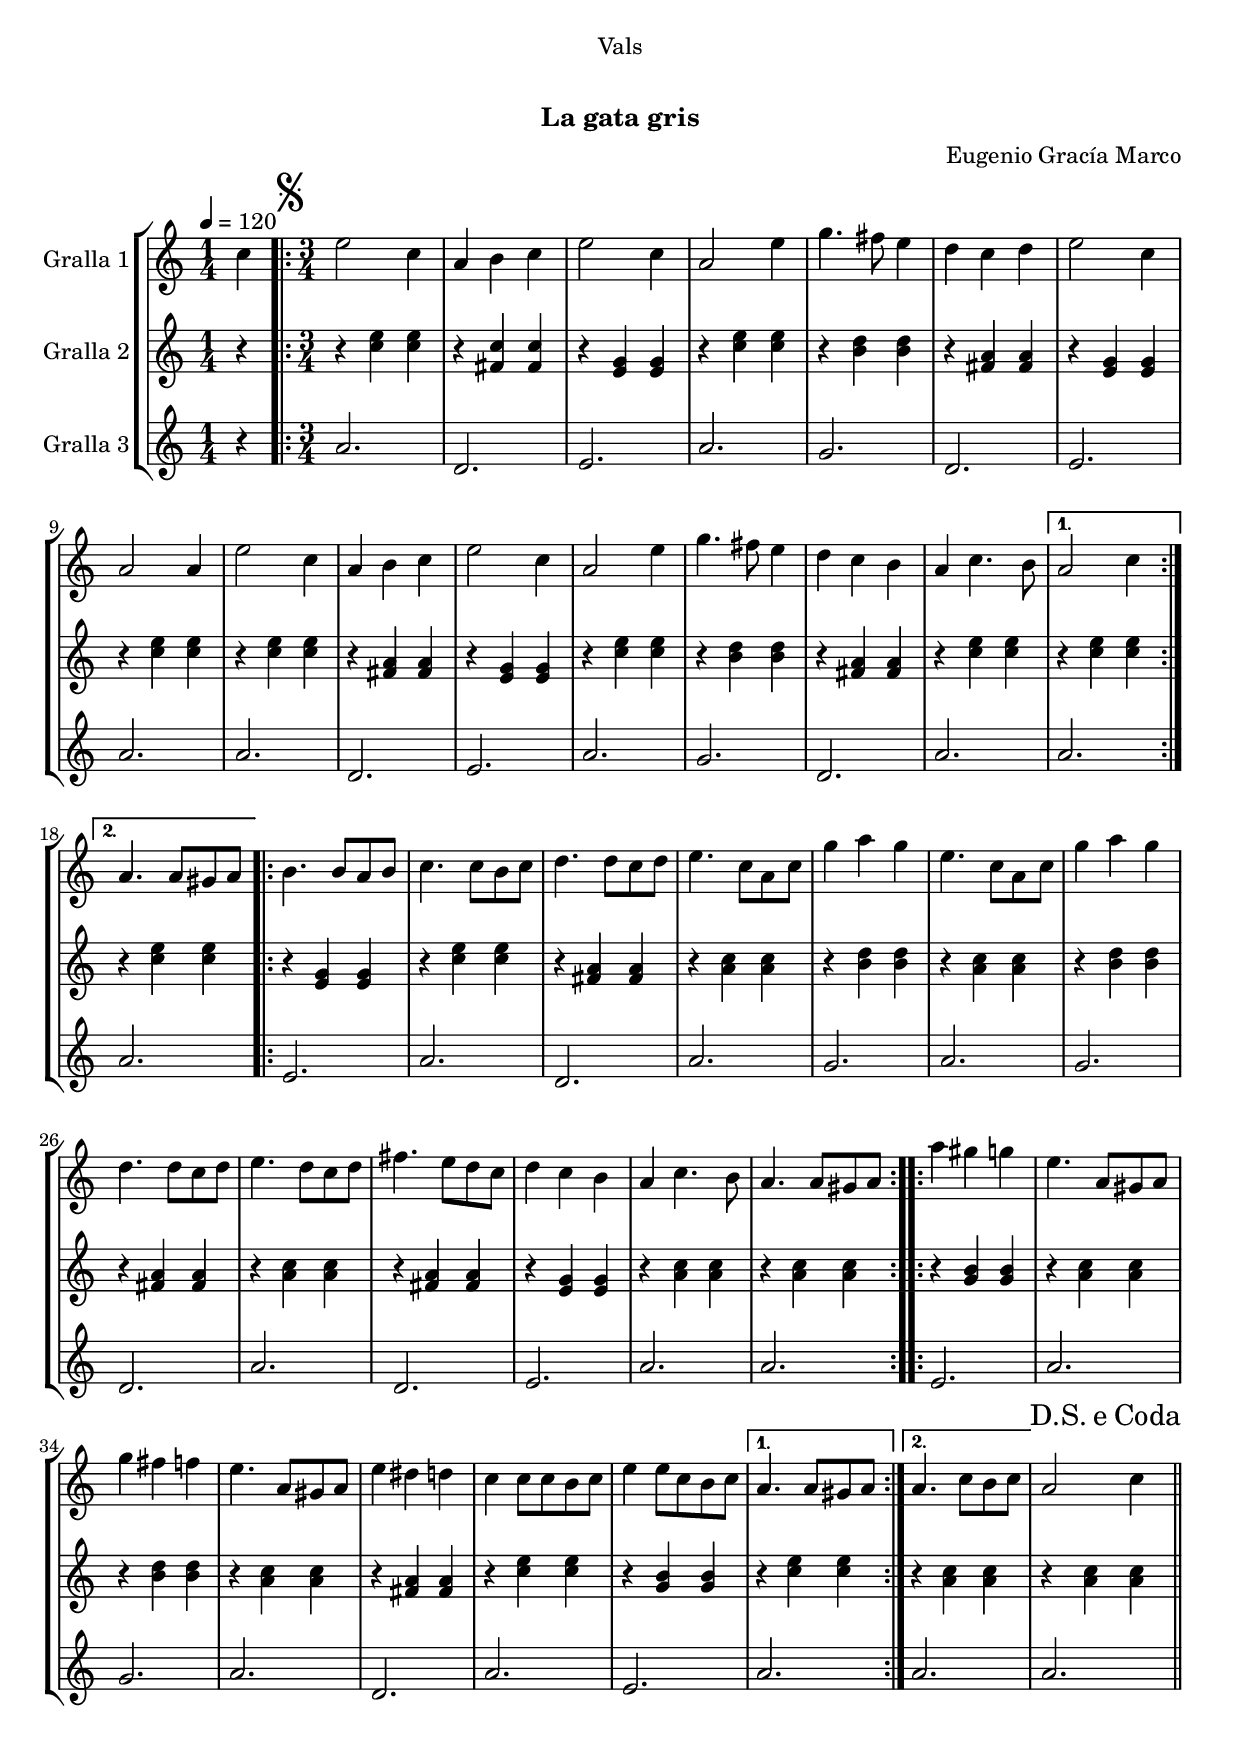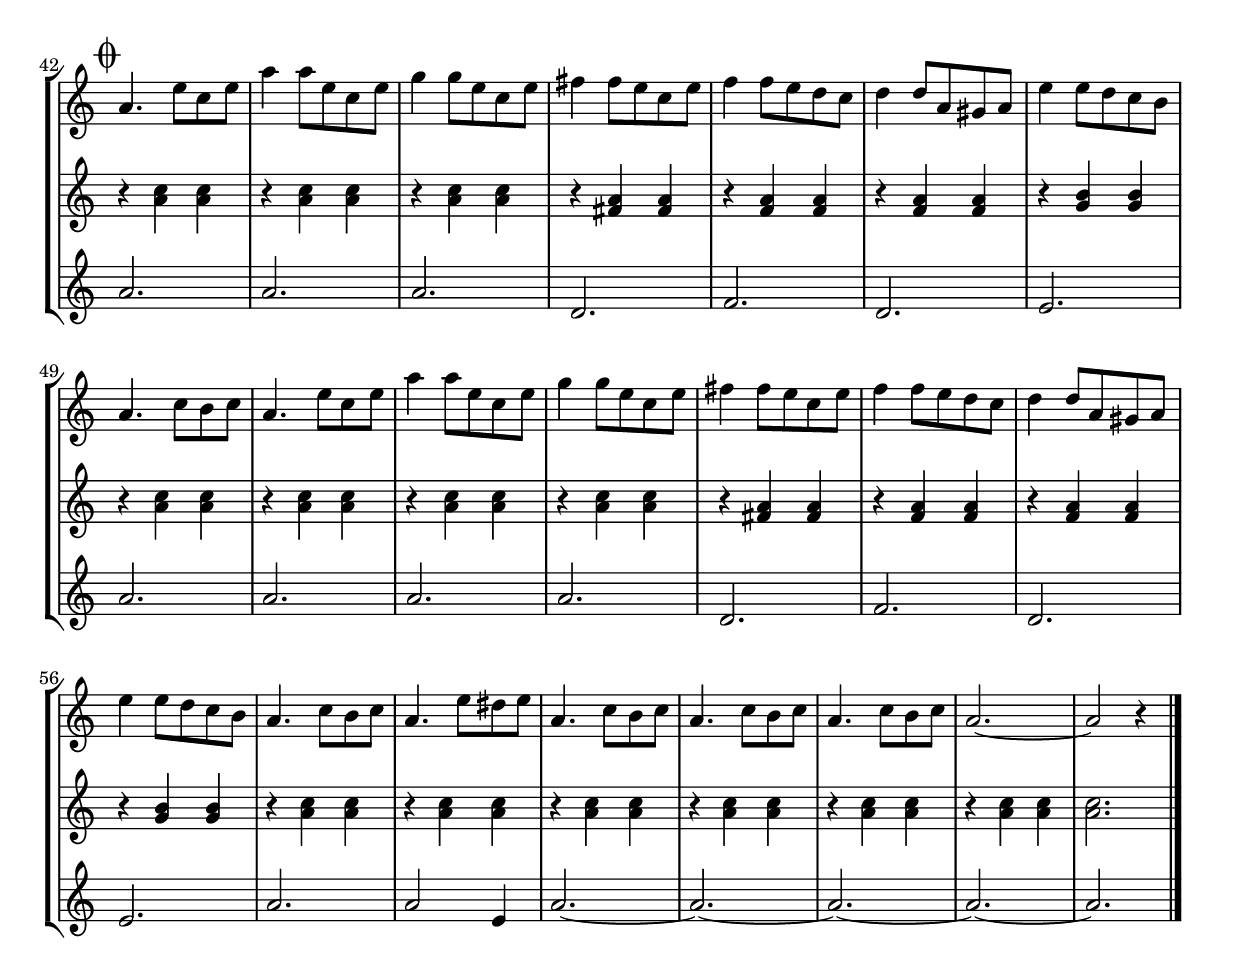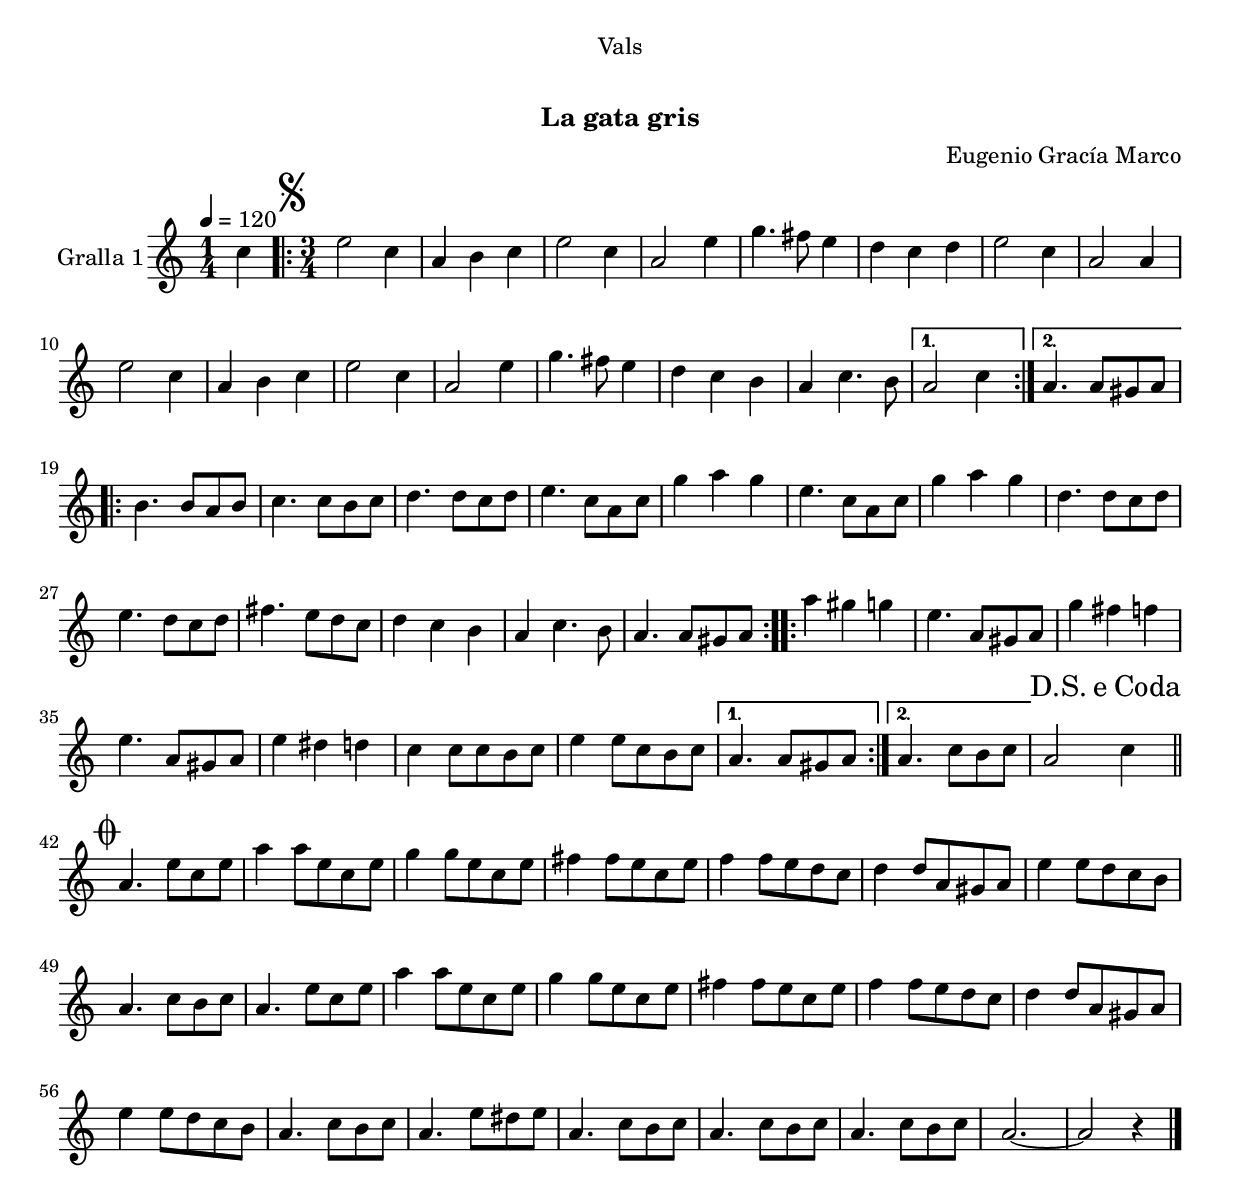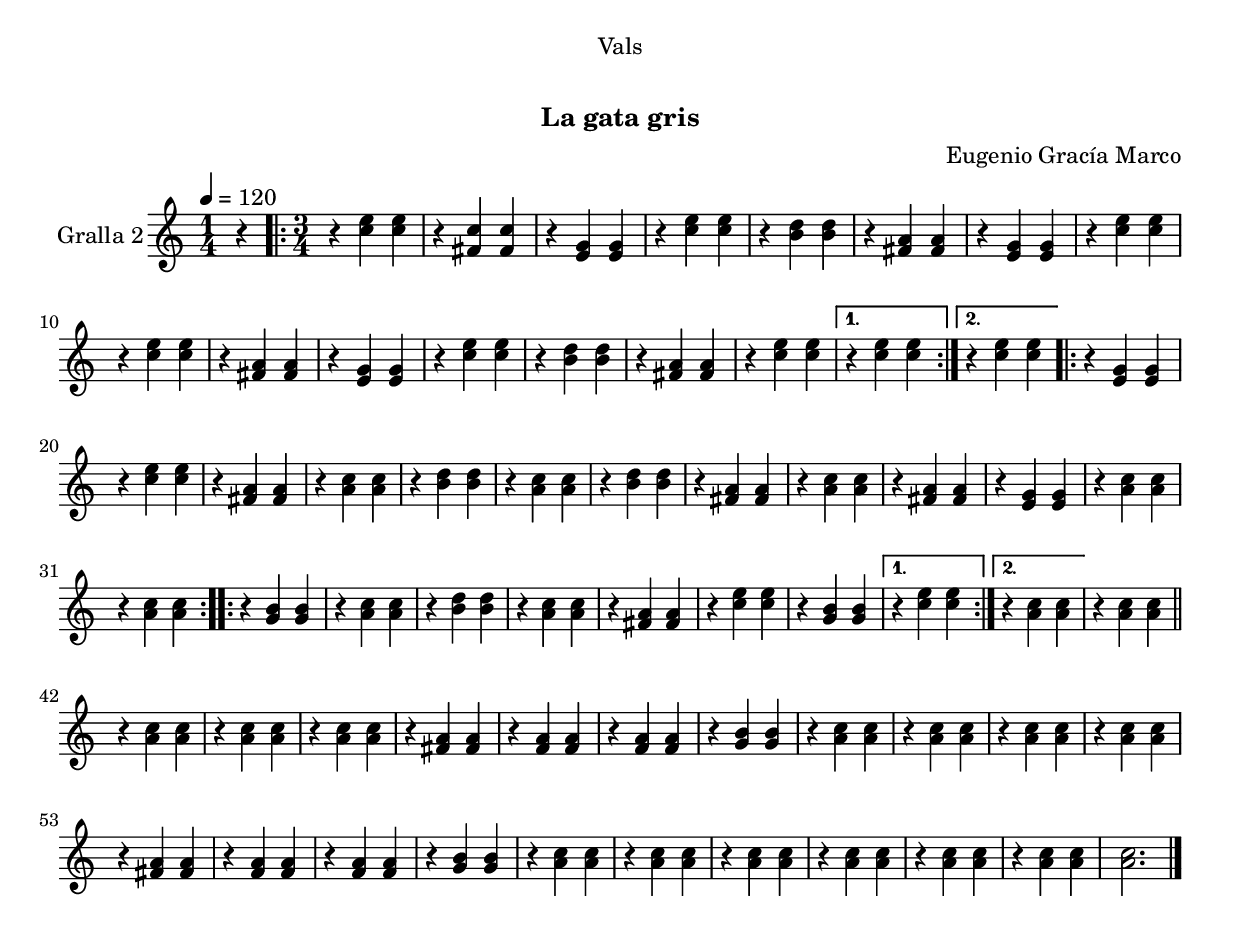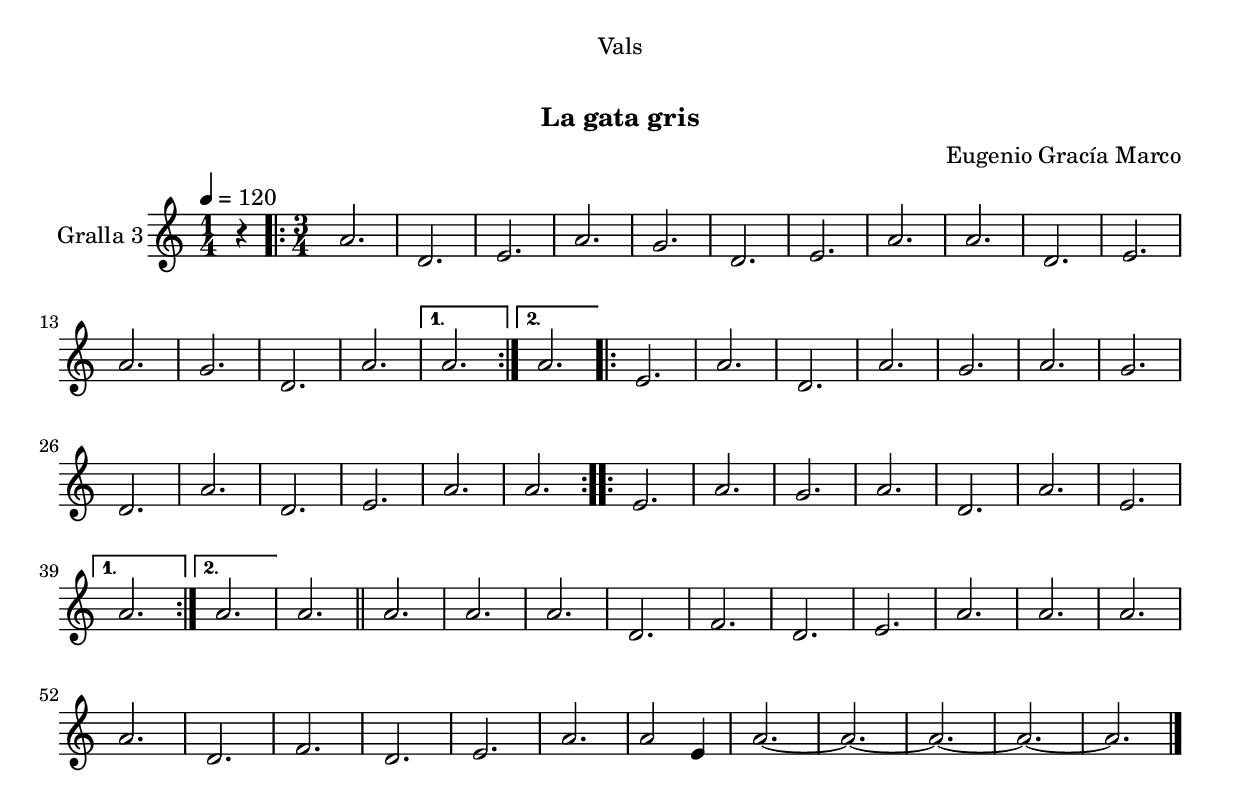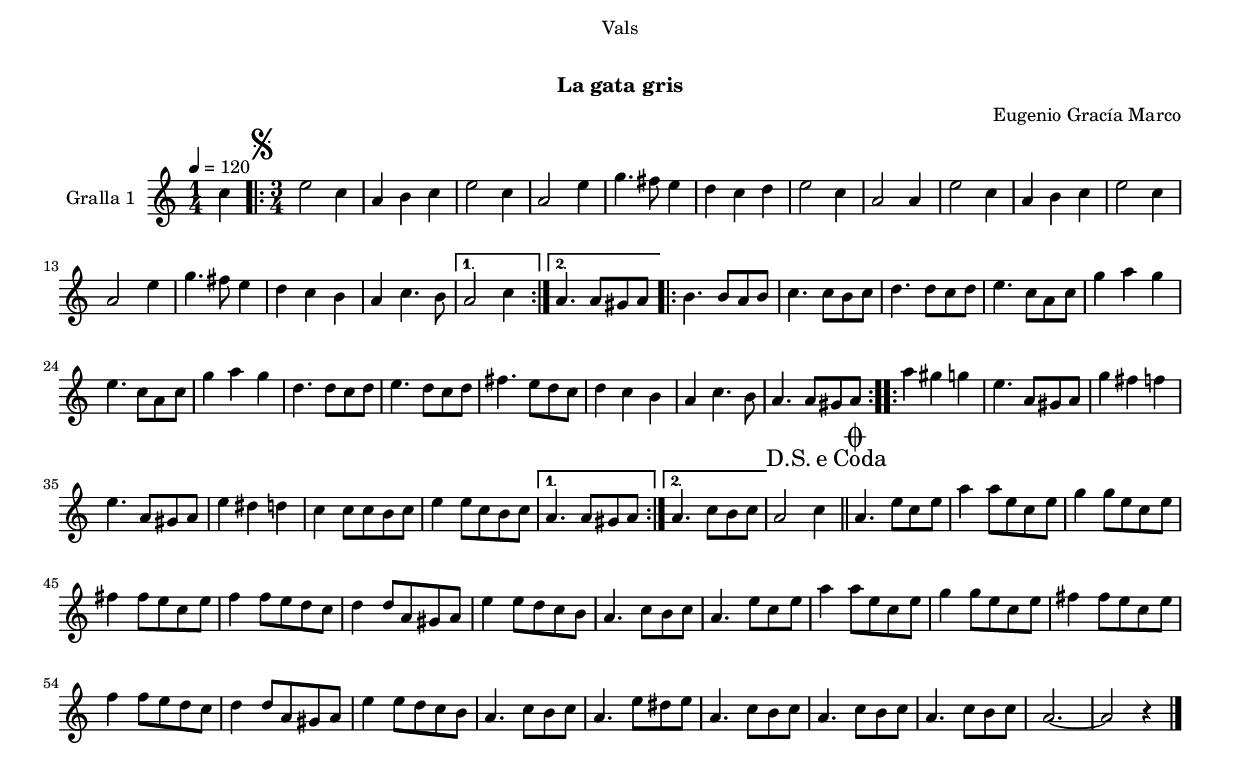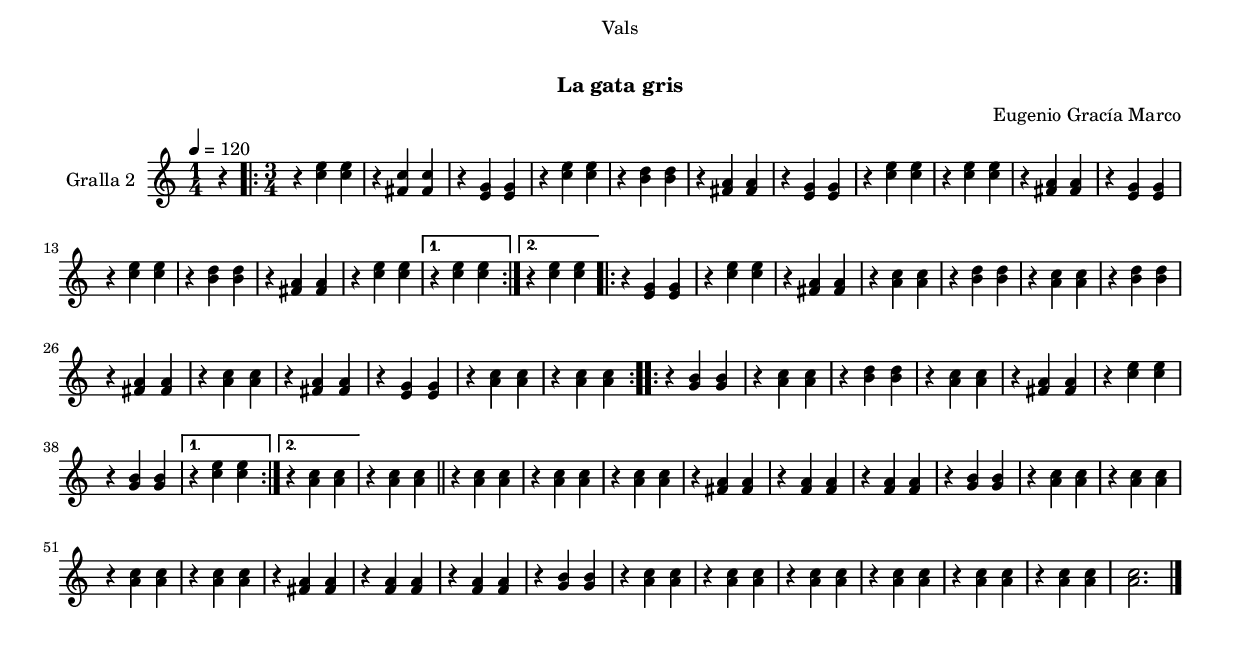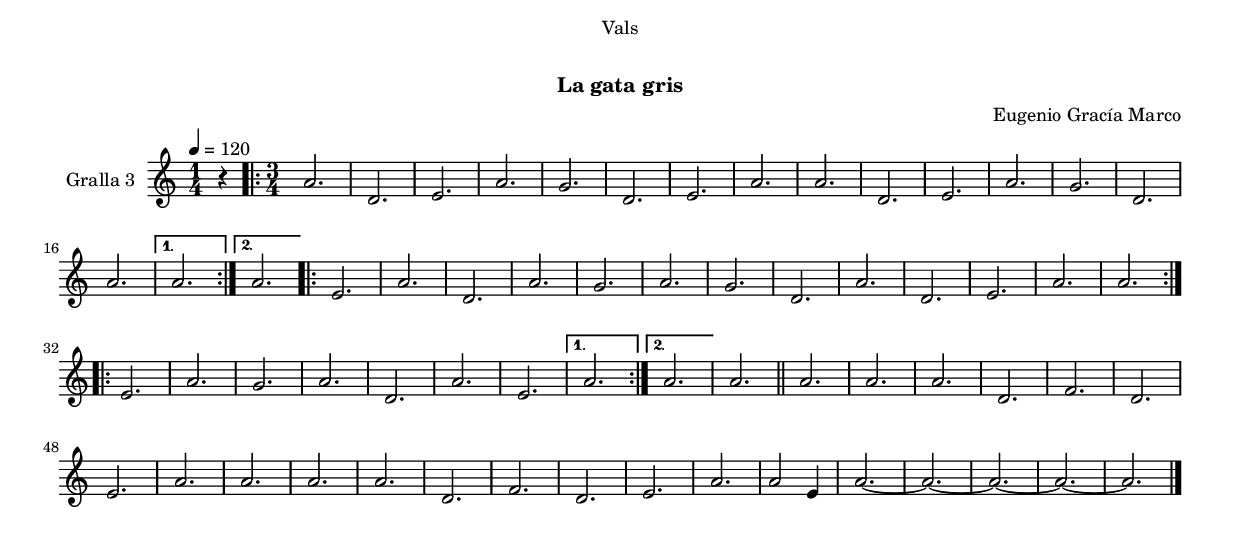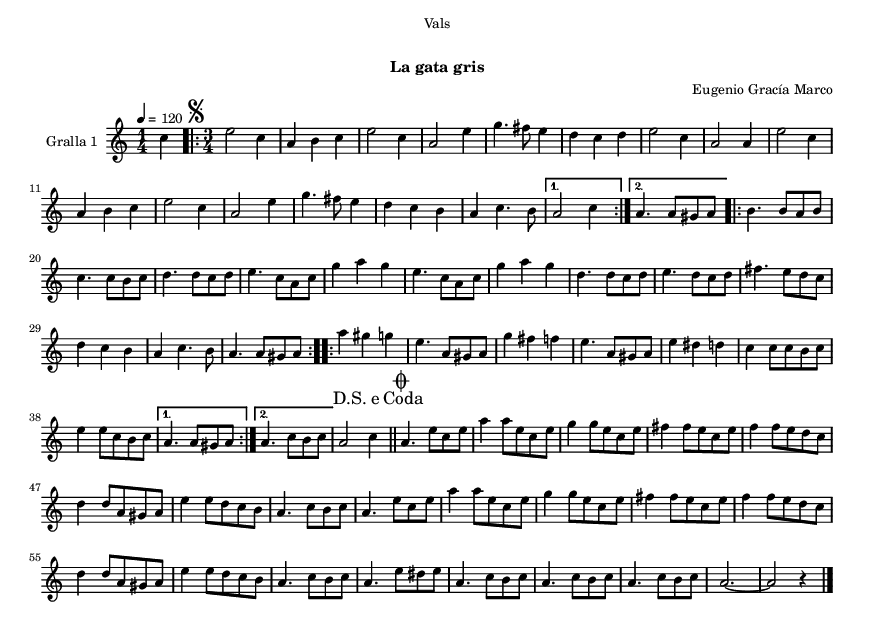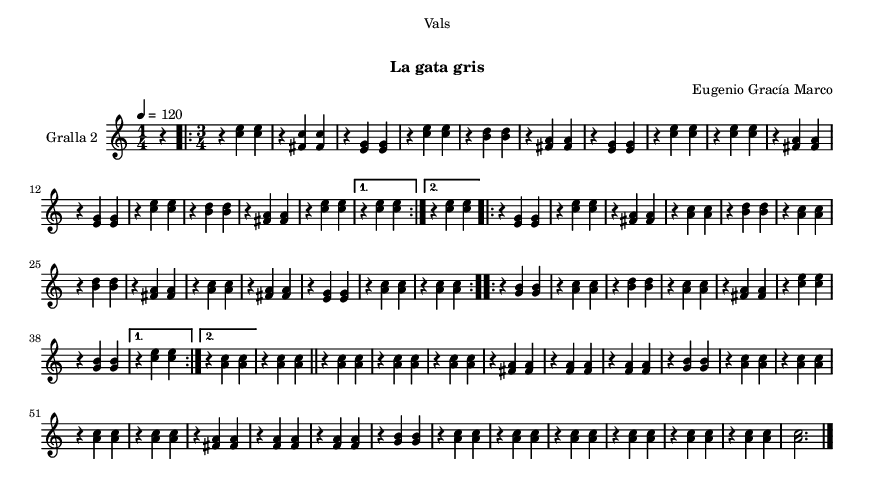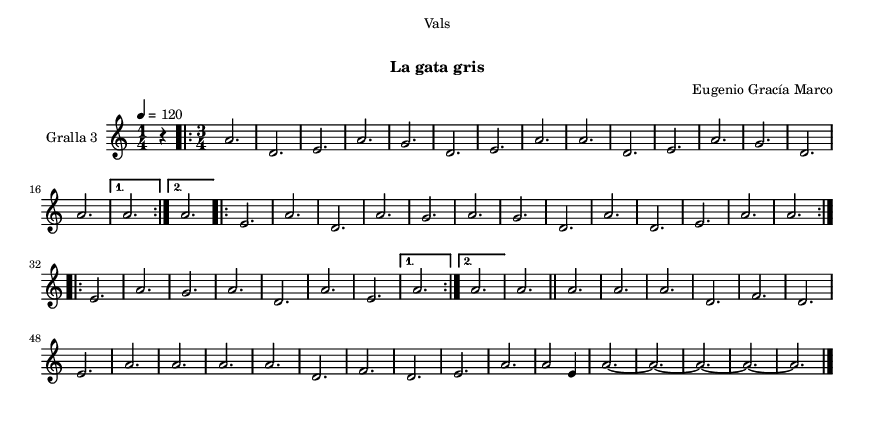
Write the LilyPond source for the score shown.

\version "2.16.0"

\header {
  dedication="Vals"
  title="  "
  subtitle="La gata gris"
  subsubtitle=""
  poet=""
  meter=""
  piece=""
  composer="Eugenio Gracía Marco"
  arranger=""
  opus=""
  instrument=""
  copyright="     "
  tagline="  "
}

liniaroAa =
\relative c''
{
  \tempo 4=120
  \clef treble
  \key c \major
  \time 1/4
  c4  |
  \time 3/4   \repeat volta 2 { \mark \markup {\musicglyph #"scripts.segno"} e2 c4  |
  a4 b c  |
  e2 c4  |
  %05
  a2 e'4  |
  g4. fis8 e4  |
  d4 c d  |
  e2 c4  |
  a2 a4  |
  %10
  e'2 c4  |
  a4 b c  |
  e2 c4  |
  a2 e'4  |
  g4. fis8 e4  |
  %15
  d4 c b  |
  a4 c4. b8 }
  \alternative { { a2 c4 }
  { a4. a8 gis a } }
  \repeat volta 2 { b4. b8 a b  |
  %20
  c4. c8 b c  |
  d4. d8 c d  |
  e4. c8 a c  |
  g'4 a g  |
  e4. c8 a c  |
  %25
  g'4 a g  |
  d4. d8 c d  |
  e4. d8 c d  |
  fis4. e8 d c  |
  d4 c b  |
  %30
  a4 c4. b8  |
  a4. a8 gis a  | }
  \repeat volta 2 { a'4 gis g  |
  e4. a,8 gis a  |
  g'4 fis f  |
  %35
  e4. a,8 gis a  |
  e'4 dis d  |
  c4 c8 c b c  |
  e4 e8 c b c }
  \alternative { { a4. a8 gis a }
  %40
  {  a4. c8 b c } }
  \mark \markup {D.S. e Coda} a2 c4  \bar "||"
  \mark \markup {\musicglyph #"scripts.coda"} a4. e'8 c e  |
  a4 a8 e c e  |
  g4 g8 e c e  |
  %45
  fis4 fis8 e c e  |
  f4 f8 e d c  |
  d4 d8 a gis a  |
  e'4 e8 d c b  |
  a4. c8 b c  |
  %50
  a4. e'8 c e  |
  a4 a8 e c e  |
  g4 g8 e c e  |
  fis4 fis8 e c e  |
  f4 f8 e d c  |
  %55
  d4 d8 a gis a  |
  e'4 e8 d c b  |
  a4. c8 b c  |
  a4. e'8 dis e  |
  a,4. c8 b c  |
  %60
  a4. c8 b c  |
  a4. c8 b c  |
  a2. ~  |
  a2 r4  \bar "|."
}

liniaroAb =
\relative c''
{
  \tempo 4=120
  \clef treble
  \key c \major
  \time 1/4
  r4  |
  \time 3/4   \repeat volta 2 { r4 <c e> <c e>  |
  r4 <fis, c'> <fis c'>  |
  r4 <e g> <e g>  |
  %05
  r4 <c' e> <c e>  |
  r4 <b d> <b d>  |
  r4 <fis a> <fis a>  |
  r4 <e g> <e g>  |
  r4 <c' e> <c e>  |
  %10
  r4 <c e> <c e>  |
  r4 <fis, a> <fis a>  |
  r4 <e g> <e g>  |
  r4 <c' e> <c e>  |
  r4 <b d> <b d>  |
  %15
  r4 <fis a> <fis a>  |
  r4 <c' e> <c e> }
  \alternative { { r4 <c e> <c e> }
  { r4 <c e> <c e> } }
  \repeat volta 2 { r4 <e, g> <e g>  |
  %20
  r4 <c' e> <c e>  |
  r4 <fis, a> <fis a>  |
  r4 <a c> <a c>  |
  r4 <b d> <b d>  |
  r4 <a c> <a c>  |
  %25
  r4 <b d> <b d>  |
  r4 <fis a> <fis a>  |
  r4 <a c> <a c>  |
  r4 <fis a> <fis a>  |
  r4 <e g> <e g>  |
  %30
  r4 <a c> <a c>  |
  r4 <a c> <a c>  | }
  \repeat volta 2 { r4 <g b> <g b>  |
  r4 <a c> <a c>  |
  r4 <b d> <b d>  |
  %35
  r4 <a c> <a c>  |
  r4 <fis a> <fis a>  |
  r4 <c' e> <c e>  |
  r4 <g b> <g b> }
  \alternative { { r4 <c e> <c e> }
  %40
  { r4 <a c> <a c> } }
  r4 <a c> <a c>  \bar "||"
  r4 <a c> <a c>  |
  r4 <a c> <a c>  |
  r4 <a c> <a c>  |
  %45
  r4 <fis a> <fis a>  |
  r4 <f a> <f a>  |
  r4 <f a> <f a>  |
  r4 <g b> <g b>  |
  r4 <a c> <a c>  |
  %50
  r4 <a c> <a c>  |
  r4 <a c> <a c>  |
  r4 <a c> <a c>  |
  r4 <fis a> <fis a>  |
  r4 <f a> <f a>  |
  %55
  r4 <f a> <f a>  |
  r4 <g b> <g b>  |
  r4 <a c> <a c>  |
  r4 <a c> <a c>  |
  r4 <a c> <a c>  |
  %60
  r4 <a c> <a c>  |
  r4 <a c> <a c>  |
  r4 <a c> <a c>  |
  <a c>2.  \bar "|."
}

liniaroAc =
\relative a'
{
  \tempo 4=120
  \clef treble
  \key c \major
  \time 1/4
  r4  |
  \time 3/4   \repeat volta 2 { a2.  |
  d,2.  |
  e2.  |
  %05
  a2.  |
  g2.  |
  d2.  |
  e2.  |
  a2.  |
  %10
  a2.  |
  d,2.  |
  e2.  |
  a2.  |
  g2.  |
  %15
  d2.  |
  a'2. }
  \alternative { { a2. }
  { a2. } }
  \repeat volta 2 { e2.  |
  %20
  a2.  |
  d,2.  |
  a'2.  |
  g2.  |
  a2.  |
  %25
  g2.  |
  d2.  |
  a'2.  |
  d,2.  |
  e2.  |
  %30
  a2.  |
  a2.  | }
  \repeat volta 2 { e2.  |
  a2.  |
  g2.  |
  %35
  a2.  |
  d,2.  |
  a'2.  |
  e2. }
  \alternative { { a2. }
  %40
  { a2. } }
  a2.  \bar "||"
  a2.  |
  a2.  |
  a2.  |
  %45
  d,2.  |
  f2.  |
  d2.  |
  e2.  |
  a2.  |
  %50
  a2.  |
  a2.  |
  a2.  |
  d,2.  |
  f2.  |
  %55
  d2.  |
  e2.  |
  a2.  |
  a2 e4  |
  a2. ~  |
  %60
  a2. ~  |
  a2. ~  |
  a2. ~  |
  a2.  \bar "|."
}

\book {

\paper {
  print-page-number = false
  #(set-paper-size "a4")
  #(layout-set-staff-size 20)
}

\bookpart {
  \score {
    \new StaffGroup {
      \override Score.RehearsalMark #'self-alignment-X = #LEFT
      <<
        \new Staff \with {instrumentName = #"Gralla 1" } \liniaroAa
        \new Staff \with {instrumentName = #"Gralla 2" } \liniaroAb
        \new Staff \with {instrumentName = #"Gralla 3" } \liniaroAc
      >>
    }
    \layout {}
  }\score { \unfoldRepeats
    \new StaffGroup {
      \override Score.RehearsalMark #'self-alignment-X = #LEFT
      <<
        \new Staff \with {instrumentName = #"Gralla 1" } \liniaroAa
        \new Staff \with {instrumentName = #"Gralla 2" } \liniaroAb
        \new Staff \with {instrumentName = #"Gralla 3" } \liniaroAc
      >>
    }
    \midi {}
  }
}

\bookpart {
  \header {}
  \score {
    \new StaffGroup {
      \override Score.RehearsalMark #'self-alignment-X = #LEFT
      <<
        \new Staff \with {instrumentName = #"Gralla 1" } \liniaroAa
      >>
    }
    \layout {}
  }\score { \unfoldRepeats
    \new StaffGroup {
      \override Score.RehearsalMark #'self-alignment-X = #LEFT
      <<
        \new Staff \with {instrumentName = #"Gralla 1" } \liniaroAa
      >>
    }
    \midi {}
  }
}

\bookpart {
  \header {}
  \score {
    \new StaffGroup {
      \override Score.RehearsalMark #'self-alignment-X = #LEFT
      <<
        \new Staff \with {instrumentName = #"Gralla 2" } \liniaroAb
      >>
    }
    \layout {}
  }\score { \unfoldRepeats
    \new StaffGroup {
      \override Score.RehearsalMark #'self-alignment-X = #LEFT
      <<
        \new Staff \with {instrumentName = #"Gralla 2" } \liniaroAb
      >>
    }
    \midi {}
  }
}

\bookpart {
  \header {}
  \score {
    \new StaffGroup {
      \override Score.RehearsalMark #'self-alignment-X = #LEFT
      <<
        \new Staff \with {instrumentName = #"Gralla 3" } \liniaroAc
      >>
    }
    \layout {}
  }\score { \unfoldRepeats
    \new StaffGroup {
      \override Score.RehearsalMark #'self-alignment-X = #LEFT
      <<
        \new Staff \with {instrumentName = #"Gralla 3" } \liniaroAc
      >>
    }
    \midi {}
  }
}

}

\book {

\paper {
  print-page-number = false
  #(set-paper-size "a5landscape")
  #(layout-set-staff-size 16)
  #(define output-suffix "a5")
}

\bookpart {
  \header {}
  \score {
    \new StaffGroup {
      \override Score.RehearsalMark #'self-alignment-X = #LEFT
      <<
        \new Staff \with {instrumentName = #"Gralla 1" } \liniaroAa
      >>
    }
    \layout {}
  }
}

\bookpart {
  \header {}
  \score {
    \new StaffGroup {
      \override Score.RehearsalMark #'self-alignment-X = #LEFT
      <<
        \new Staff \with {instrumentName = #"Gralla 2" } \liniaroAb
      >>
    }
    \layout {}
  }
}

\bookpart {
  \header {}
  \score {
    \new StaffGroup {
      \override Score.RehearsalMark #'self-alignment-X = #LEFT
      <<
        \new Staff \with {instrumentName = #"Gralla 3" } \liniaroAc
      >>
    }
    \layout {}
  }
}

}

\book {

\paper {
  print-page-number = false
  #(set-paper-size "a6landscape")
  #(layout-set-staff-size 12)
  #(define output-suffix "a6")
}

\bookpart {
  \header {}
  \score {
    \new StaffGroup {
      \override Score.RehearsalMark #'self-alignment-X = #LEFT
      <<
        \new Staff \with {instrumentName = #"Gralla 1" } \liniaroAa
      >>
    }
    \layout {}
  }
}

\bookpart {
  \header {}
  \score {
    \new StaffGroup {
      \override Score.RehearsalMark #'self-alignment-X = #LEFT
      <<
        \new Staff \with {instrumentName = #"Gralla 2" } \liniaroAb
      >>
    }
    \layout {}
  }
}

\bookpart {
  \header {}
  \score {
    \new StaffGroup {
      \override Score.RehearsalMark #'self-alignment-X = #LEFT
      <<
        \new Staff \with {instrumentName = #"Gralla 3" } \liniaroAc
      >>
    }
    \layout {}
  }
}

}

